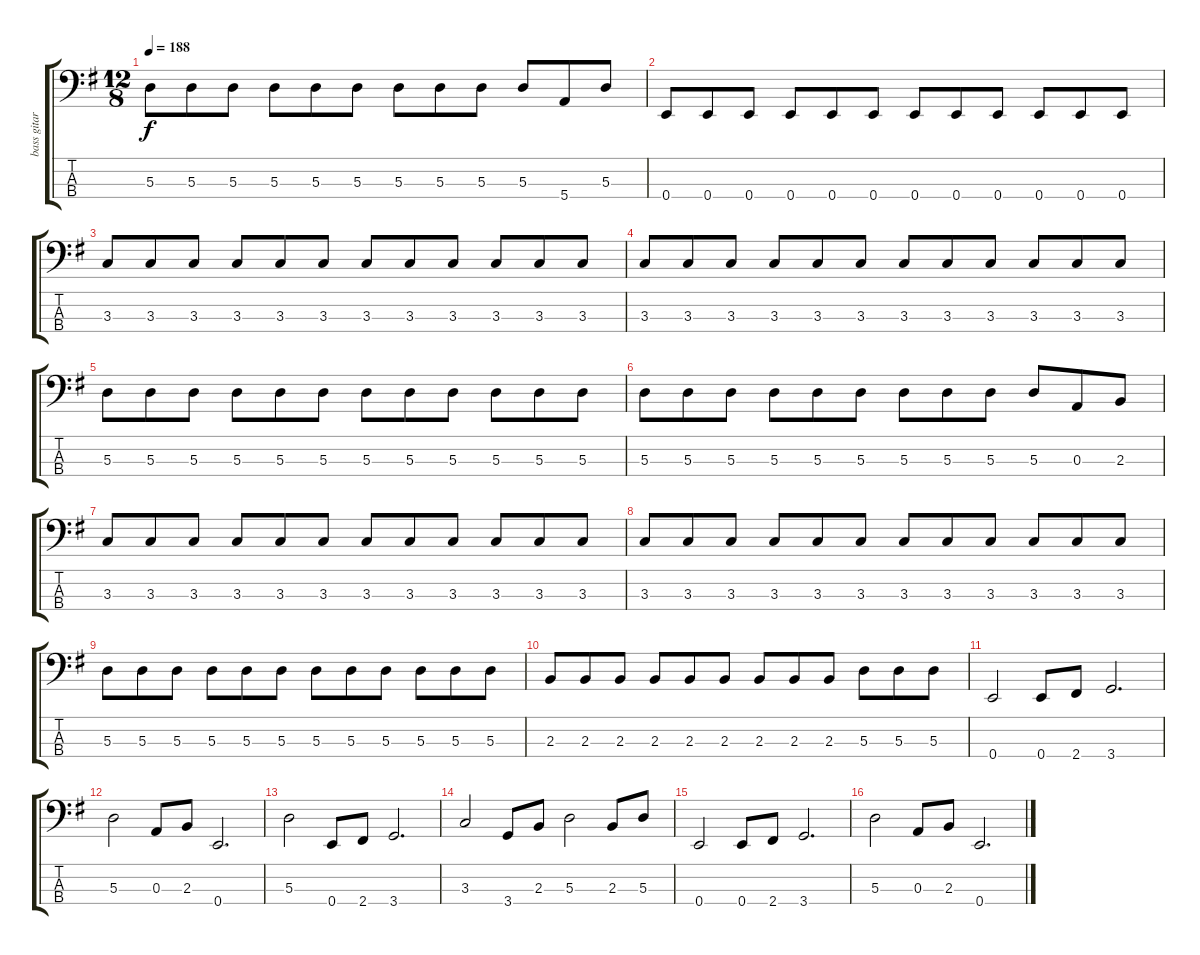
\track ("bass gitara" "bass gitar") {instrument electricbassfinger}
\staff {score tabs}
\tuning (G2 D2 A1 E1) {hide}
\ts (12 8)
\tempo 188
\clef f4
\ks g
5.3.8{dy f} 5.3.8 5.3.8 5.3.8 5.3.8 5.3.8 5.3.8 5.3.8 5.3.8 5.3.8 5.4.8 5.3.8 |
0.4.8 0.4.8 0.4.8 0.4.8 0.4.8 0.4.8 0.4.8 0.4.8 0.4.8 0.4.8 0.4.8 0.4.8 |
3.3.8 3.3.8 3.3.8 3.3.8 3.3.8 3.3.8 3.3.8 3.3.8 3.3.8 3.3.8 3.3.8 3.3.8 |
3.3.8 3.3.8 3.3.8 3.3.8 3.3.8 3.3.8 3.3.8 3.3.8 3.3.8 3.3.8 3.3.8 3.3.8 |
5.3.8 5.3.8 5.3.8 5.3.8 5.3.8 5.3.8 5.3.8 5.3.8 5.3.8 5.3.8 5.3.8 5.3.8 |
5.3.8 5.3.8 5.3.8 5.3.8 5.3.8 5.3.8 5.3.8 5.3.8 5.3.8 5.3.8 0.3.8 2.3.8 |
3.3.8 3.3.8 3.3.8 3.3.8 3.3.8 3.3.8 3.3.8 3.3.8 3.3.8 3.3.8 3.3.8 3.3.8 |
3.3.8 3.3.8 3.3.8 3.3.8 3.3.8 3.3.8 3.3.8 3.3.8 3.3.8 3.3.8 3.3.8 3.3.8 |
5.3.8 5.3.8 5.3.8 5.3.8 5.3.8 5.3.8 5.3.8 5.3.8 5.3.8 5.3.8 5.3.8 5.3.8 |
2.3.8 2.3.8 2.3.8 2.3.8 2.3.8 2.3.8 2.3.8 2.3.8 2.3.8 5.3.8 5.3.8 5.3.8 |
0.4.2 0.4.8 2.4.8 3.4.2{d} |
5.3.2 0.3.8 2.3.8 0.4.2{d} |
5.3.2 0.4.8 2.4.8 3.4.2{d} |
3.3.2 3.4.8 2.3.8 5.3.2 2.3.8 5.3.8 |
0.4.2 0.4.8 2.4.8 3.4.2{d} |
5.3.2 0.3.8 2.3.8 0.4.2{d}
